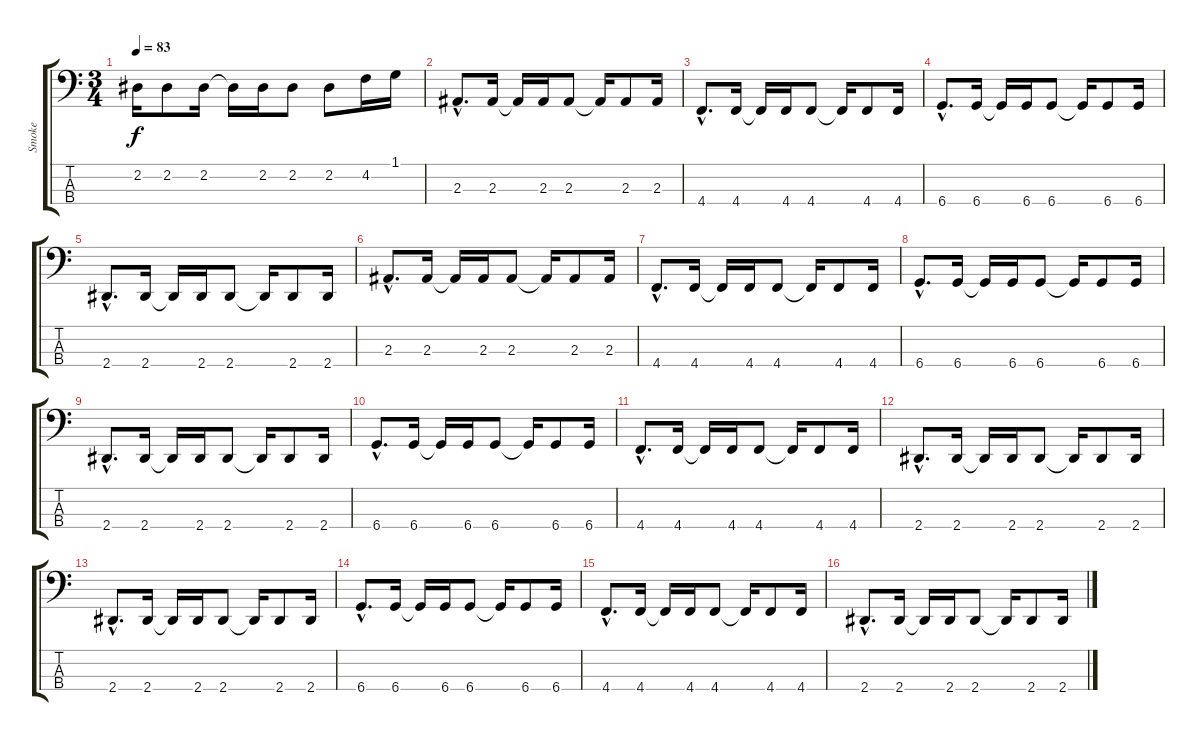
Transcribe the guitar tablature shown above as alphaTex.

\track ("Smoke" "Smoke") {instrument electricbassfinger}
\staff {score tabs}
\tuning (Gb2 Db2 Ab1 Db1) {hide}
\ts (3 4)
\tempo 83
\clef f4
\ks c
2.2.16{dy f} 2.2.8 2.2.16 2.2{t}.16 2.2.16 2.2.8 2.2.8 4.2.16 1.1.16 |
2.3{hac}.8{d} 2.3.16 2.3{t}.16 2.3.16 2.3.8 2.3{t}.16 2.3.8 2.3.16 |
4.4{hac}.8{d} 4.4.16 4.4{t}.16 4.4.16 4.4.8 4.4{t}.16 4.4.8 4.4.16 |
6.4{hac}.8{d} 6.4.16 6.4{t}.16 6.4.16 6.4.8 6.4{t}.16 6.4.8 6.4.16 |
2.4{hac}.8{d} 2.4.16 2.4{t}.16 2.4.16 2.4.8 2.4{t}.16 2.4.8 2.4.16 |
2.3{hac}.8{d} 2.3.16 2.3{t}.16 2.3.16 2.3.8 2.3{t}.16 2.3.8 2.3.16 |
4.4{hac}.8{d} 4.4.16 4.4{t}.16 4.4.16 4.4.8 4.4{t}.16 4.4.8 4.4.16 |
6.4{hac}.8{d} 6.4.16 6.4{t}.16 6.4.16 6.4.8 6.4{t}.16 6.4.8 6.4.16 |
2.4{hac}.8{d} 2.4.16 2.4{t}.16 2.4.16 2.4.8 2.4{t}.16 2.4.8 2.4.16 |
6.4{hac}.8{d} 6.4.16 6.4{t}.16 6.4.16 6.4.8 6.4{t}.16 6.4.8 6.4.16 |
4.4{hac}.8{d} 4.4.16 4.4{t}.16 4.4.16 4.4.8 4.4{t}.16 4.4.8 4.4.16 |
2.4{hac}.8{d} 2.4.16 2.4{t}.16 2.4.16 2.4.8 2.4{t}.16 2.4.8 2.4.16 |
2.4{hac}.8{d} 2.4.16 2.4{t}.16 2.4.16 2.4.8 2.4{t}.16 2.4.8 2.4.16 |
6.4{hac}.8{d} 6.4.16 6.4{t}.16 6.4.16 6.4.8 6.4{t}.16 6.4.8 6.4.16 |
4.4{hac}.8{d} 4.4.16 4.4{t}.16 4.4.16 4.4.8 4.4{t}.16 4.4.8 4.4.16 |
2.4{hac}.8{d} 2.4.16 2.4{t}.16 2.4.16 2.4.8 2.4{t}.16 2.4.8 2.4.16
